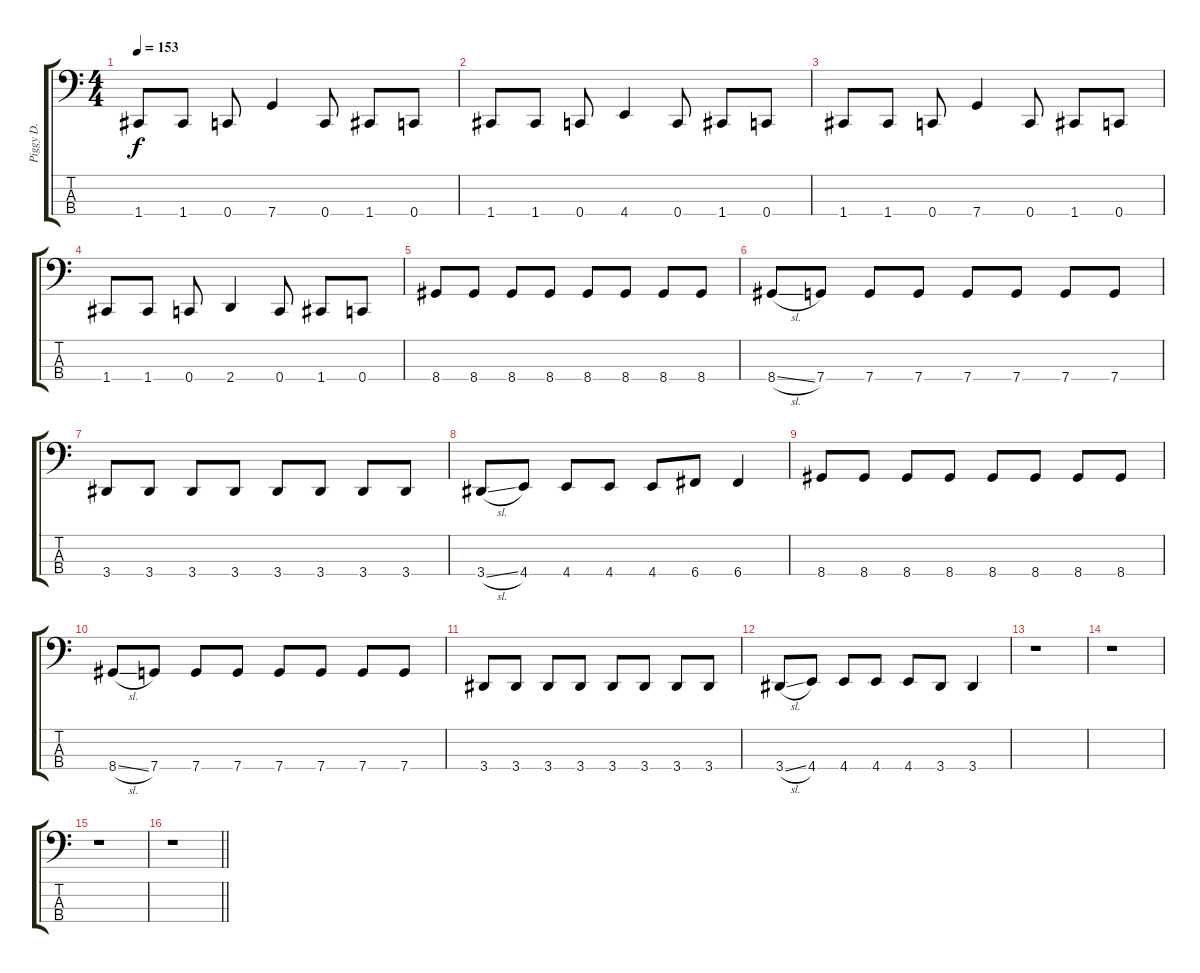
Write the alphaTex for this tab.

\track ("Piggy D." "Piggy D.") {instrument electricbassfinger}
\staff {score tabs}
\tuning (F2 C2 G1 C1) {hide}
\ts (4 4)
\tempo 153
\clef f4
\ks c
1.4.8{dy f} 1.4.8 0.4.8 7.4.4 0.4.8 1.4.8 0.4.8 |
1.4.8 1.4.8 0.4.8 4.4.4 0.4.8 1.4.8 0.4.8 |
1.4.8 1.4.8 0.4.8 7.4.4 0.4.8 1.4.8 0.4.8 |
1.4.8 1.4.8 0.4.8 2.4.4 0.4.8 1.4.8 0.4.8 |
8.4.8 8.4.8 8.4.8 8.4.8 8.4.8 8.4.8 8.4.8 8.4.8 |
8.4{sl}.8 7.4.8 7.4.8 7.4.8 7.4.8 7.4.8 7.4.8 7.4.8 |
3.4.8 3.4.8 3.4.8 3.4.8 3.4.8 3.4.8 3.4.8 3.4.8 |
3.4{sl}.8 4.4.8 4.4.8 4.4.8 4.4.8 6.4.8 6.4.4 |
8.4.8 8.4.8 8.4.8 8.4.8 8.4.8 8.4.8 8.4.8 8.4.8 |
8.4{sl}.8 7.4.8 7.4.8 7.4.8 7.4.8 7.4.8 7.4.8 7.4.8 |
3.4.8 3.4.8 3.4.8 3.4.8 3.4.8 3.4.8 3.4.8 3.4.8 |
3.4{sl}.8 4.4.8 4.4.8 4.4.8 4.4.8 3.4.8 3.4.4 |
r.1 |
r.1 |
r.1 |
\barLineRight lightlight
r.1
